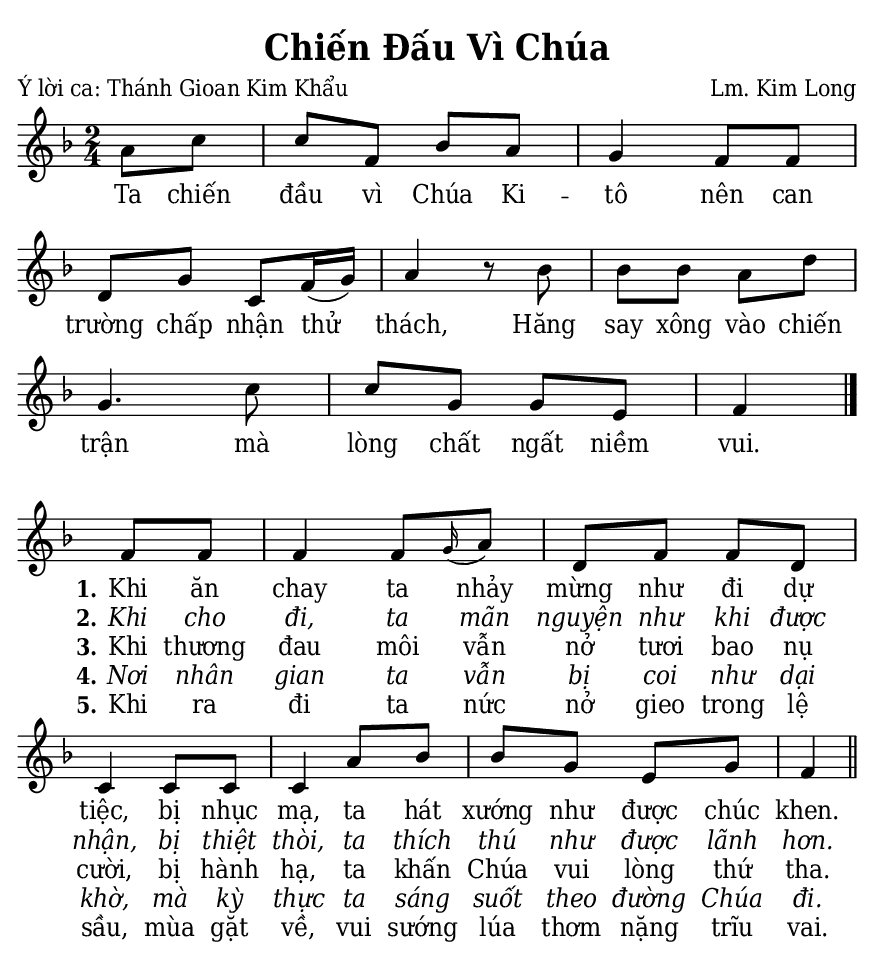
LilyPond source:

% Cài đặt chung
\version "2.24.3"
\include "english.ly"

\header {
  title = "Chiến Đấu Vì Chúa"
  poet = "Ý lời ca: Thánh Gioan Kim Khẩu"
  composer = "Lm. Kim Long"
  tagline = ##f
}

% Nhạc
nhacPhanMot = \relative c'' {
  \key f \major
  \time 2/4
  \partial 4 a8 c |
  c f, bf a |
  g4 f8 f |
  d g c, f16 (g) |
  a4 r8 bf |
  bf bf a d |
  g,4. c8 |
  c g g e |
  f4 \bar "|."
}

nhacPhanHai = \relative c' {
  \key f \major
  \time 2/4
  \partial 4 f8 f |
  f4 f8 \grace g16 (a8) |
  d, f f d |
  c4 c8 c |
  c4 a'8 bf |
  bf g e g |
  f4 \bar "||"
  
}

% Lời
loiPhanMot = \lyricmode {
  Ta chiến đầu vì Chúa Ki -- tô nên can trường chấp nhận thử thách,
  Hăng say xông vào chiến trận mà lòng chất ngất niềm vui.
}

loiPhanHai = \lyricmode {
  <<
    {
      \set stanza = "1."
      Khi ăn chay ta nhảy mừng như đi dự tiệc,
      bị nhục mạ, ta hát xướng như được chúc khen.
    }
    \new Lyrics {
	    \set associatedVoice = "beSop"
	    \set stanza = "2."
      \override Lyrics.LyricText.font-shape = #'italic
      Khi cho đi, ta mãn nguyện như khi được nhận,
      bị thiệt thòi, ta thích thú như được lãnh hơn.
    }
    \new Lyrics {
	    \set associatedVoice = "beSop"
	    \set stanza = "3."
      Khi thương đau môi vẫn nở tươi bao nụ cười,
      bị hành hạ, ta khấn Chúa vui lòng thứ tha.
    }
    \new Lyrics {
	    \set associatedVoice = "beSop"
	    \set stanza = "4."
      \override Lyrics.LyricText.font-shape = #'italic
      Nơi nhân gian ta vẫn bị coi như dại khờ,
      mà kỳ thực ta sáng suốt theo đường Chúa đi.
    }
    \new Lyrics {
	    \set associatedVoice = "beSop"
	    \set stanza = "5."
      Khi ra đi ta nức nở gieo trong lệ sầu,
      mùa gặt về, vui sướng lúa thơm nặng trĩu vai.
    }
  >>
}

% Dàn trang
\paper {
  #(set-paper-size "a5")
  top-margin = 3\mm
  bottom-margin = 3\mm
  left-margin = 3\mm
  right-margin = 3\mm
  indent = #0
  #(define fonts
	 (make-pango-font-tree "Deja Vu Serif Condensed"
	 		       "Deja Vu Serif Condensed"
			       "Deja Vu Serif Condensed"
			       (/ 20 20)))
  print-page-number = ##f
}

\score {
  <<
    \new Staff <<
        \clef treble
        \new Voice = beSop {
          \nhacPhanMot
        }
      \new Lyrics \lyricsto beSop \loiPhanMot
    >>
  >>
  \layout {
    \override Lyrics.LyricSpace.minimum-distance = #1.2
    \override Score.BarNumber.break-visibility = ##(#f #f #f)
    \override Score.SpacingSpanner.uniform-stretching = ##t
    ragged-last = ##f
  }
}

\score {
  <<
    \new Staff <<
        \clef treble
        \new Voice = beSop {
          \nhacPhanHai
        }
      \new Lyrics \lyricsto beSop \loiPhanHai
    >>
  >>
  \layout {
    \override Staff.TimeSignature.transparent = ##t
    \override Lyrics.LyricSpace.minimum-distance = #1.5
    \override Score.BarNumber.break-visibility = ##(#f #f #f)
    \override Score.SpacingSpanner.uniform-stretching = ##t
    ragged-last = ##f
  }
}
